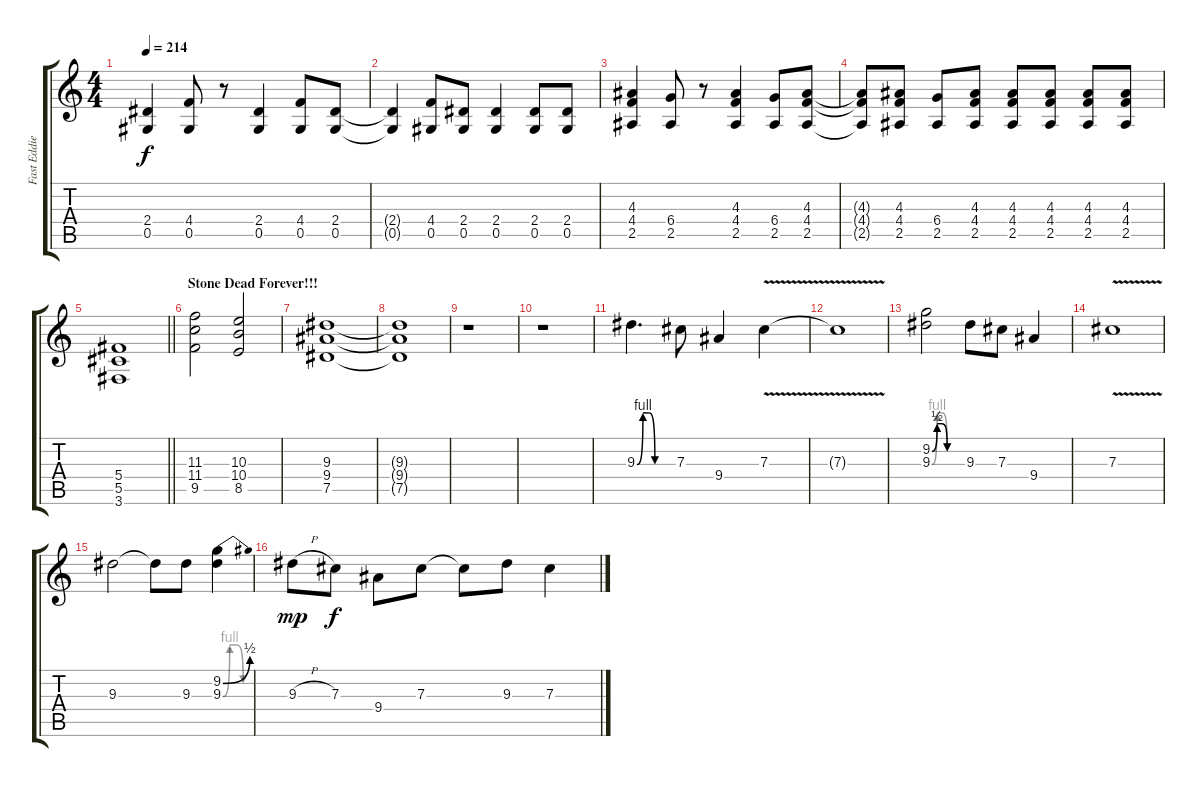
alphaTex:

\track ("Fast Eddie" "Fast Eddie") {instrument distortionguitar}
\staff {score tabs}
\tuning (Eb4 Bb3 Gb3 Db3 Ab2 Eb2) {hide}
\ts (4 4)
\tempo 214
\clef g2
\ks c
(2.4 0.5).4{dy f} (4.4 0.5).8 r.8 (2.4 0.5).4 (4.4 0.5).8 (2.4 0.5).8 |
(2.4{t} 0.5{t}).4 (4.4 0.5).8 (2.4 0.5).8 (2.4 0.5).4 (2.4 0.5).8 (2.4 0.5).8 |
(4.3 4.4 2.5).4 (6.4 2.5).8 r.8 (4.3 4.4 2.5).4 (6.4 2.5).8 (4.3 4.4 2.5).8 |
(4.3{t} 4.4{t} 2.5{t}).8 (4.3 4.4 2.5).8 (6.4 2.5).8 (4.3 4.4 2.5).8 (4.3 4.4 2.5).8 (4.3 4.4 2.5).8 (4.3 4.4 2.5).8 (4.3 4.4 2.5).8 |
\barLineRight lightlight
(5.4 5.5 3.6).1 |
\section ("" "Stone Dead Forever!!!")
(11.3 11.4 9.5).2 (10.3 10.4 8.5).2 |
(9.3 9.4 7.5).1 |
(9.3{t} 9.4{t} 7.5{t}).1 |
r.1 |
r.1 |
9.3{be (custom 0 0 10 4 20 4 30 0 60 0)}.4{d} 7.3.8 9.4.4 7.3{v}.4 |
7.3{t}.1 |
(9.2{be (custom 0 0 10 2 20 2 30 0 60 0)} 9.3{be (custom 0 0 10 4 20 4 30 0 60 0)}).2 9.3.8 7.3.8 9.4.4 |
7.3{v}.1 |
9.3.2 9.3{t}.8 9.3.8 (9.2{be (bend 0 0 60 2)} 9.3{be (custom 0 0 15 4 30 4 45 0 60 0)}).4 |
9.3{h}.8{dy mp} 7.3.8{dy f} 9.4.8 7.3.8 7.3{t}.8 9.3.8 7.3.4
